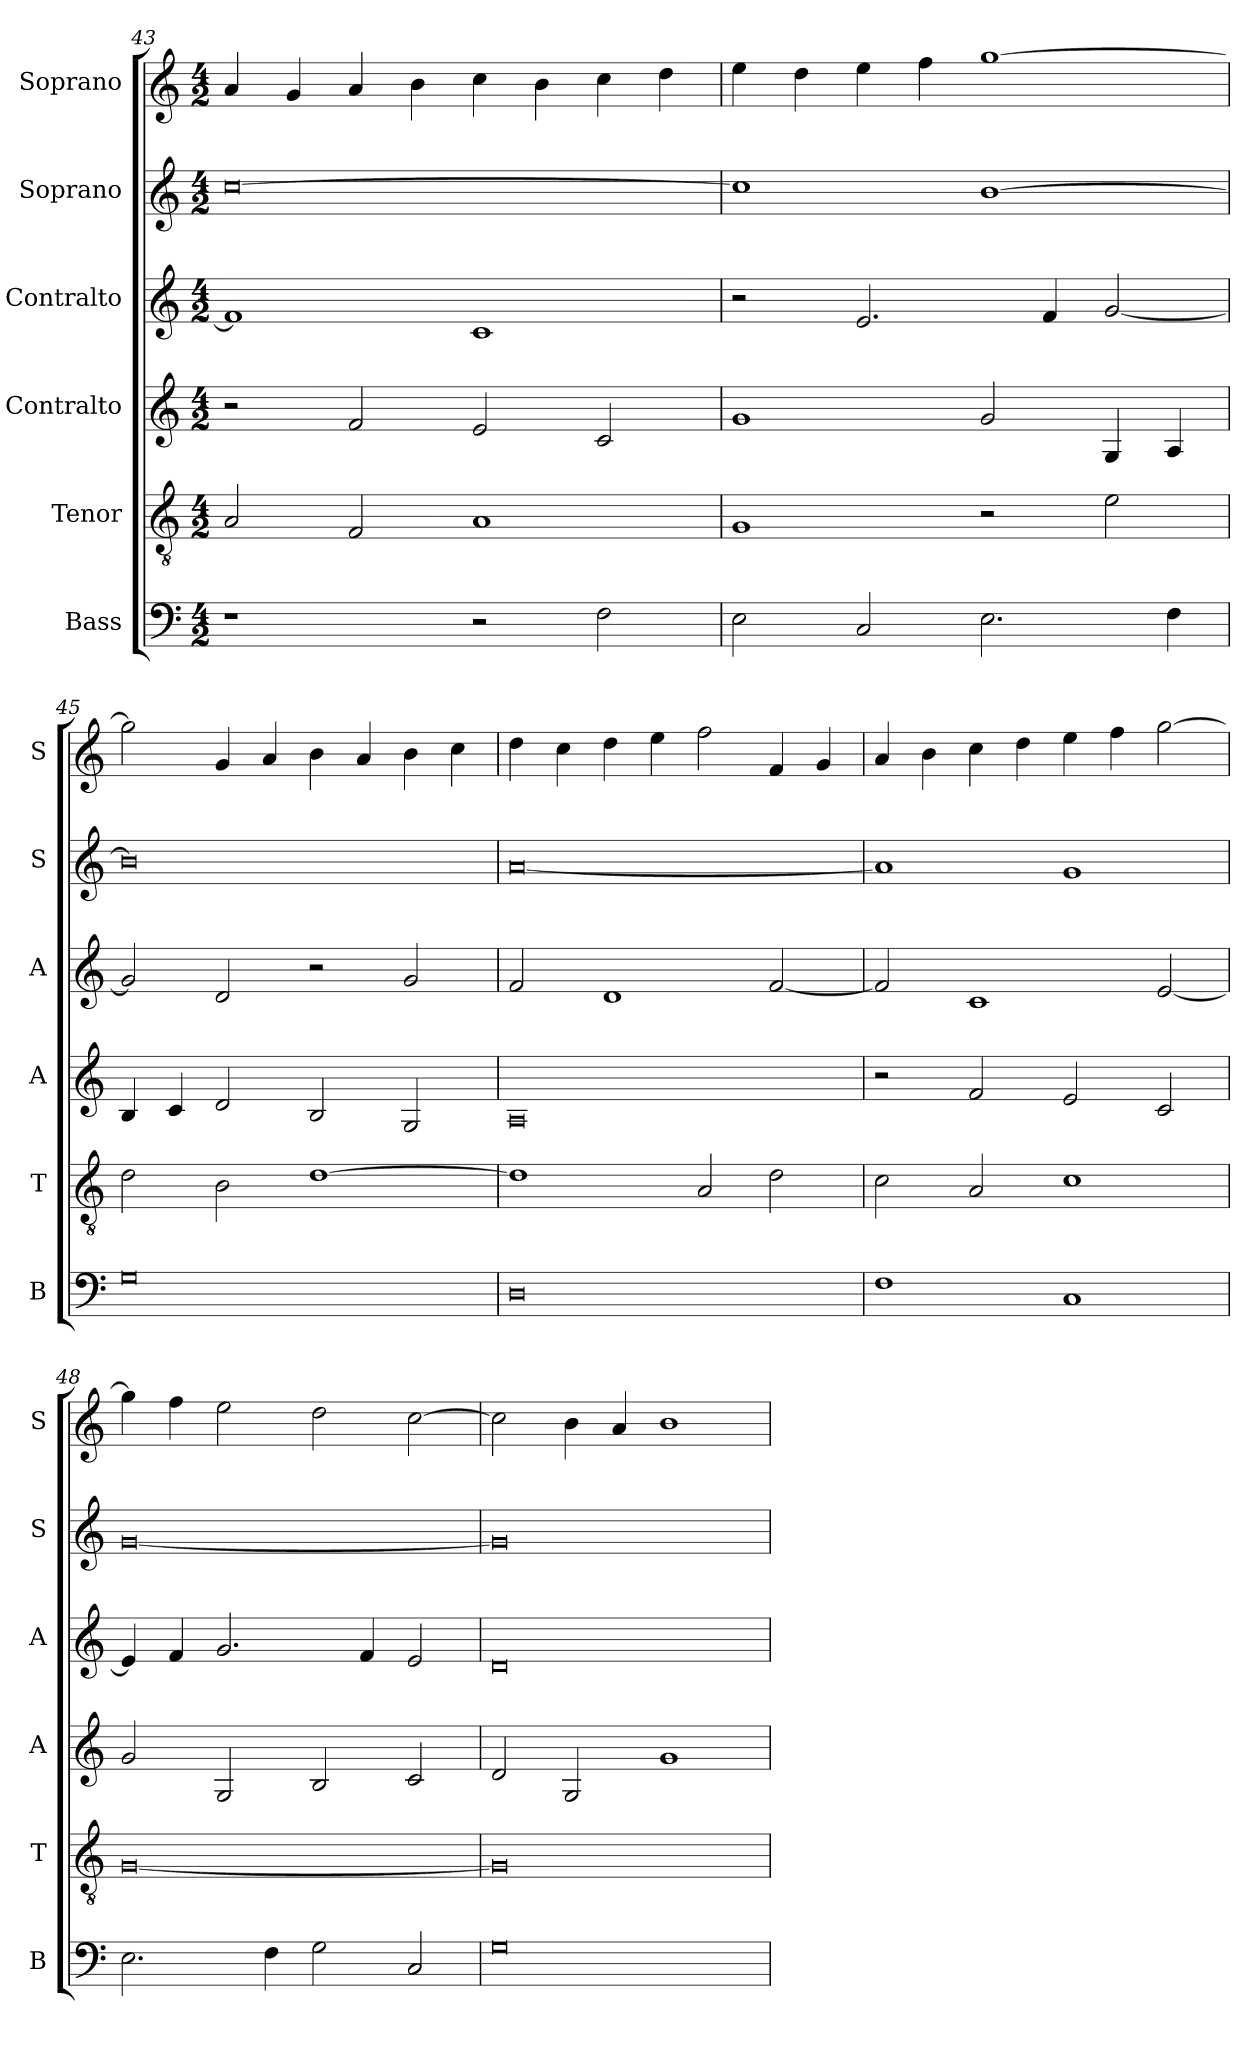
**kern	**kern	**kern	**kern	**kern	**kern
*part6	*part5	*part4	*part3	*part2	*part1
*staff6	*staff5	*staff4	*staff3	*staff2	*staff1
*I"Bass	*I"Tenor	*I"Contralto	*I"Contralto	*I"Soprano	*I"Soprano
*I'B	*I'T	*I'A	*I'A	*I'S	*I'S
*clefF4	*clefGv2	*clefG2	*clefG2	*clefG2	*clefG2
*k[]	*k[]	*k[]	*k[]	*k[]	*k[]
*C:ion	*C:ion	*C:ion	*C:ion	*C:ion	*C:ion
*M4/2	*M4/2	*M4/2	*M4/2	*M4/2	*M4/2
=43	=43	=43	=43	=43	=43
1r	2A	2r	1f]	[0cc	4a
.	.	.	.	.	4g
.	2F	2f	.	.	4a
.	.	.	.	.	4b
2r	1A	2e	1c	.	4cc
.	.	.	.	.	4b
2F	.	2c	.	.	4cc
.	.	.	.	.	4dd
=44	=44	=44	=44	=44	=44
2E	1G	1g	2r	1cc]	4ee
.	.	.	.	.	4dd
2C	.	.	2.e	.	4ee
.	.	.	.	.	4ff
2.E	2r	2g	.	[1b	[1gg
.	.	.	4f	.	.
.	2e	4G	[2g	.	.
4F	.	4A	.	.	.
=45	=45	=45	=45	=45	=45
0G	2d	4B	2g]	0b]	2gg]
.	.	4c	.	.	.
.	2B	2d	2d	.	4g
.	.	.	.	.	4a
.	[1d	2B	2r	.	4b
.	.	.	.	.	4a
.	.	2G	2g	.	4b
.	.	.	.	.	4cc
=46	=46	=46	=46	=46	=46
0D	1d]	0A	2f	[0a	4dd
.	.	.	.	.	4cc
.	.	.	1d	.	4dd
.	.	.	.	.	4ee
.	2A	.	.	.	2ff
.	2d	.	[2f	.	4f
.	.	.	.	.	4g
=47	=47	=47	=47	=47	=47
1F	2c	2r	2f]	1a]	4a
.	.	.	.	.	4b
.	2A	2f	1c	.	4cc
.	.	.	.	.	4dd
1C	1c	2e	.	1g	4ee
.	.	.	.	.	4ff
.	.	2c	[2e	.	[2gg
=48	=48	=48	=48	=48	=48
2.E	[0G	2g	4e]	[0g	4gg]
.	.	.	4f	.	4ff
.	.	2G	2.g	.	2ee
4F	.	.	.	.	.
2G	.	2B	.	.	2dd
.	.	.	4f	.	.
2C	.	2c	2e	.	[2cc
=49	=49	=49	=49	=49	=49
0G	0G]	2d	0d	0g]	2cc]
.	.	2G	.	.	4b
.	.	.	.	.	4a
.	.	1g	.	.	1b
=	=	=	=	=	=
*-	*-	*-	*-	*-	*-
